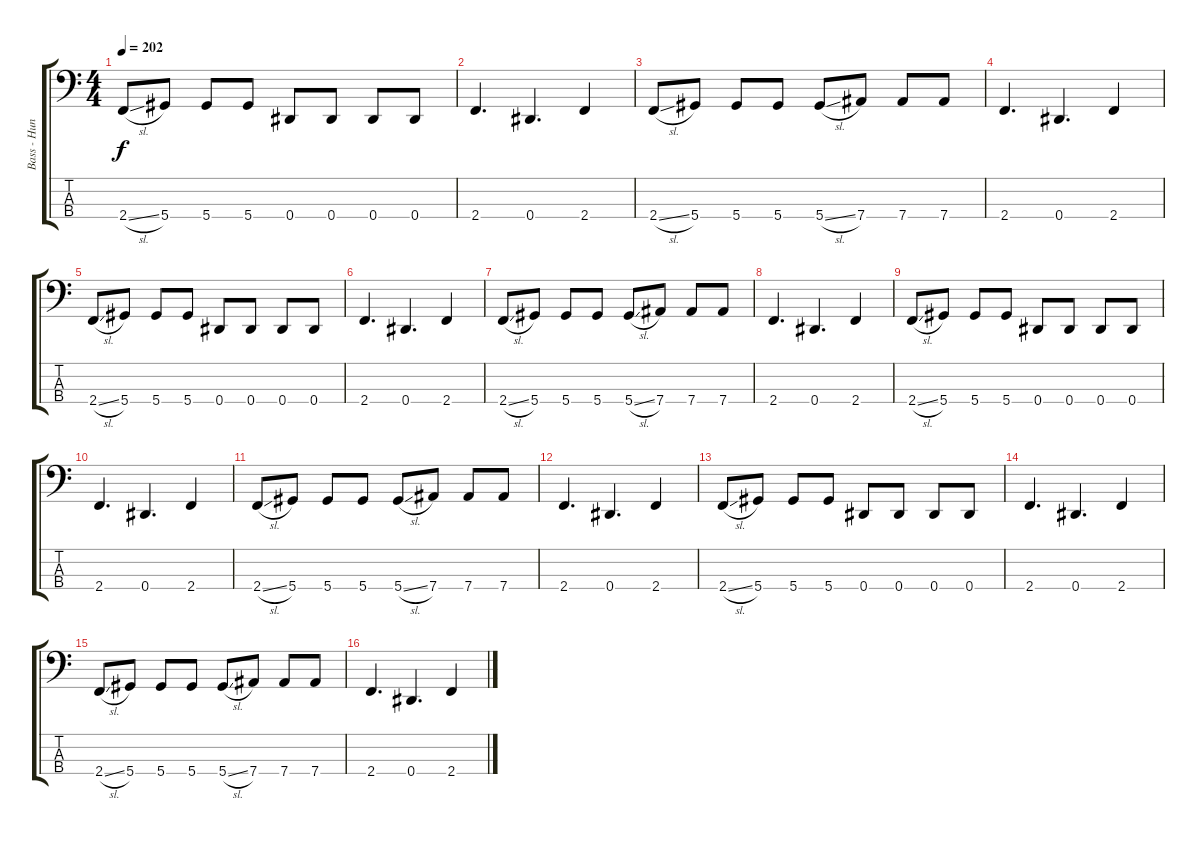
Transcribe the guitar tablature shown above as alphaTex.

\track ("Bass - Hunter" "Bass - Hun") {instrument electricbasspick}
\staff {score tabs}
\tuning (Gb2 Db2 Ab1 Eb1) {hide}
\ts (4 4)
\tempo 202
\clef f4
\ks c
2.4{sl}.8{dy f} 5.4.8 5.4.8 5.4.8 0.4.8 0.4.8 0.4.8 0.4.8 |
2.4.4{d} 0.4.4{d} 2.4.4 |
2.4{sl}.8 5.4.8 5.4.8 5.4.8 5.4{sl}.8 7.4.8 7.4.8 7.4.8 |
2.4.4{d} 0.4.4{d} 2.4.4 |
2.4{sl}.8 5.4.8 5.4.8 5.4.8 0.4.8 0.4.8 0.4.8 0.4.8 |
2.4.4{d} 0.4.4{d} 2.4.4 |
2.4{sl}.8 5.4.8 5.4.8 5.4.8 5.4{sl}.8 7.4.8 7.4.8 7.4.8 |
2.4.4{d} 0.4.4{d} 2.4.4 |
2.4{sl}.8 5.4.8 5.4.8 5.4.8 0.4.8 0.4.8 0.4.8 0.4.8 |
2.4.4{d} 0.4.4{d} 2.4.4 |
2.4{sl}.8 5.4.8 5.4.8 5.4.8 5.4{sl}.8 7.4.8 7.4.8 7.4.8 |
2.4.4{d} 0.4.4{d} 2.4.4 |
2.4{sl}.8 5.4.8 5.4.8 5.4.8 0.4.8 0.4.8 0.4.8 0.4.8 |
2.4.4{d} 0.4.4{d} 2.4.4 |
2.4{sl}.8 5.4.8 5.4.8 5.4.8 5.4{sl}.8 7.4.8 7.4.8 7.4.8 |
2.4.4{d} 0.4.4{d} 2.4.4
